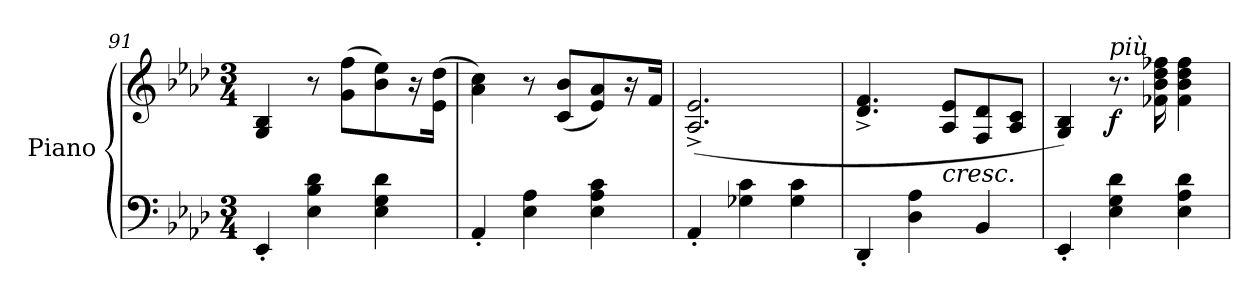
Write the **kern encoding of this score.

**kern	**kern	**dynam
*part1	*part1	*part1
*staff2	*staff1	*staff1/2
*I"Piano	*	*
*I'Pno	*	*
*clefF4	*clefG2	*
*k[b-e-a-d-]	*k[b-e-a-d-]	*
*M3/4	*M3/4	*
=91	=91	=91
4EE-'/	4G/ 4B-/	.
4E-\ 4B-\ 4d-\	8r	.
.	(8g\ 8ff\L	.
4E-\ 4G\ 4d-\	8b-\ 8ee-\)	.
.	16r	.
.	(16e-\ 16dd-\Jk	.
=92	=92	=92
4AA-'/	4a-\ 4cc\)	.
4E-\ 4A-\	8r	.
.	(8c/ 8b-/L	.
4E-\ 4A-\ 4c\	8e-/ 8a-/)	.
.	16r	.
.	16f/Jk	.
=93	=93	=93
4AA-'/	(2.A-/^ 2.e-/^	.
4G-X\ 4c\	.	.
4G-\ 4c\	.	.
=94	=94	=94
4DD-'/	4.d-/^ 4.f/^	.
4D-\ 4A-\	.	.
!	!	!LO:HP:b
.	8A-/ 8e-/L	<
4BB-/	8F/ 8d-/	.
.	8A-/ 8c/J	.
=95	=95	=95
4EE-'/	4G/ 4B-/)	.
!	!LO:TX:a:i:t=più	!
!	!	!LO:DY:b
4E-\ 4G\ 4d-\	8.r	f
.	16f-X\ 16b-\ 16dd-\ 16ff-X\	[
4E-\ 4A-\ 4d-\	4f-\ 4b-\ 4dd-\ 4ff-\	.
=	=	=
*-	*-	*-
